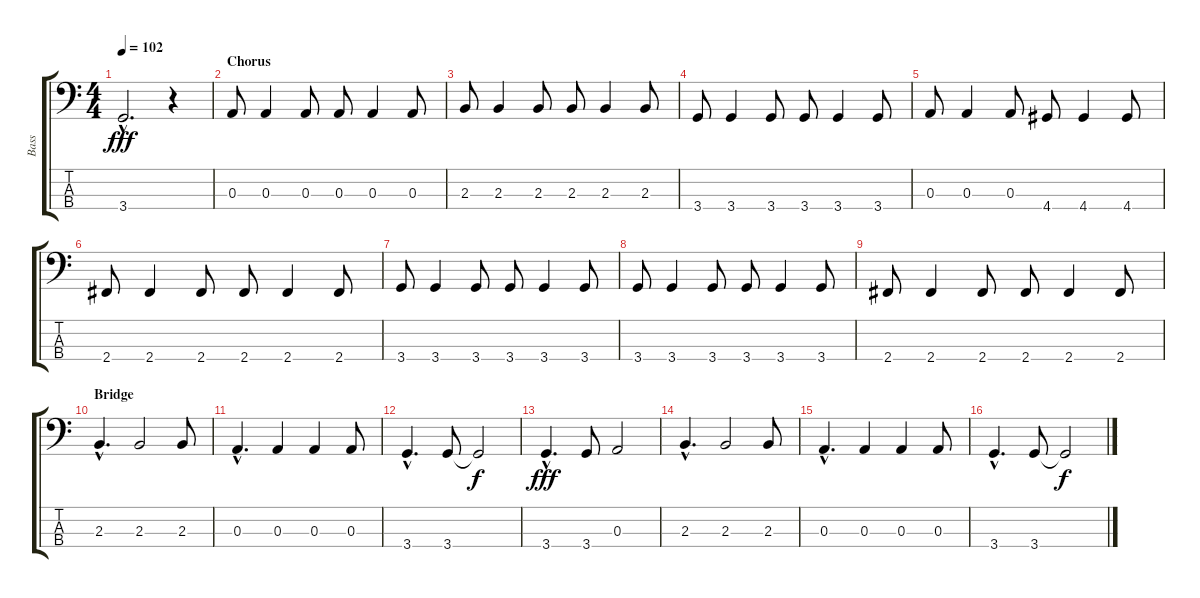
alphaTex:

\track ("Bass" "Bass") {instrument electricbasspick}
\staff {score tabs}
\tuning (G2 D2 A1 E1) {hide}
\ts (4 4)
\tempo 102
\clef f4
\ks c
3.4{hac}.2{d dy fff} r.4 |
\section ("" "Chorus")
0.3.8 0.3.4 0.3.8 0.3.8 0.3.4 0.3.8 |
2.3.8 2.3.4 2.3.8 2.3.8 2.3.4 2.3.8 |
3.4.8 3.4.4 3.4.8 3.4.8 3.4.4 3.4.8 |
0.3.8 0.3.4 0.3.8 4.4.8 4.4.4 4.4.8 |
2.4.8 2.4.4 2.4.8 2.4.8 2.4.4 2.4.8 |
3.4.8 3.4.4 3.4.8 3.4.8 3.4.4 3.4.8 |
3.4.8 3.4.4 3.4.8 3.4.8 3.4.4 3.4.8 |
2.4.8 2.4.4 2.4.8 2.4.8 2.4.4 2.4.8 |
\section ("" "Bridge")
2.3{hac}.4{d} 2.3.2 2.3.8 |
0.3{hac}.4{d} 0.3.4 0.3.4 0.3.8 |
3.4{hac}.4{d} 3.4.8 3.4{t}.2{dy f} |
3.4{hac}.4{d dy fff} 3.4.8 0.3.2 |
2.3{hac}.4{d} 2.3.2 2.3.8 |
0.3{hac}.4{d} 0.3.4 0.3.4 0.3.8 |
3.4{hac}.4{d} 3.4.8 3.4{t}.2{dy f}
